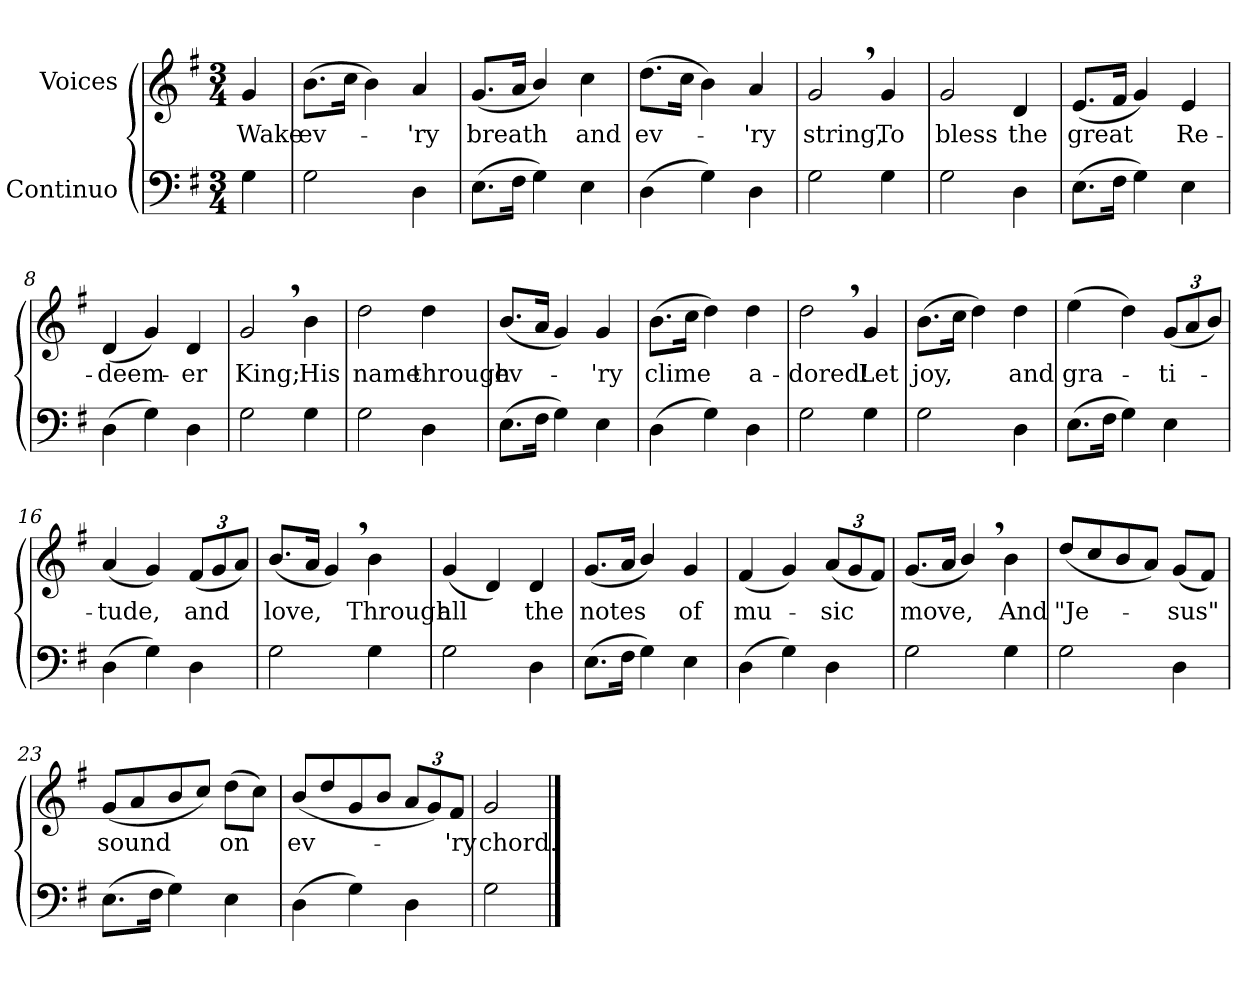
**kern	**kern	**text
*part2	*part1	*part1
*staff2	*staff1	*staff1
*I"Continuo	*I"Voices	*
*clefF4	*clefG2	*
*k[f#]	*k[f#]	*
*G:	*G:	*
*M3/4	*M3/4	*
=1	=1	=1
4G\	4g/	Wake
=2	=2	=2
2G\	(8.b\L	ev-
.	16cc\Jk	.
.	4b\)	.
4D\	4a/	-'ry
=3	=3	=3
(8.E\L	(<8.g/L	breath
16F#\Jk	16a/Jk	.
4G\)	4b/)	.
4E\	4cc\	and
=4	=4	=4
(4D\	(8.dd\L	ev-
.	16cc\Jk	.
4G\)	4b\)	.
4D\	4a/	-'ry
=5	=5	=5
2G\	2g,/	string,
4G\	4g/	To
=6	=6	=6
2G\	2g/	bless
4D\	4d/	the
!!LO:LB:g=z
=7	=7	=7
(8.E\L	(8.e/L	great
16F#\Jk	16f#/Jk	.
4G\)	4g/)	.
4E\	4e/	Re-
=8	=8	=8
(4D\	(4d/	-deem-
4G\)	4g/)	.
4D\	4d/	-er
=9	=9	=9
2G\	2g,/	King;
4G\	4b\	His
=10	=10	=10
2G\	2dd\	name
4D\	4dd\	through
=11	=11	=11
(8.E\L	(8.b/L	ev-
16F#\Jk	16a/Jk	.
4G\)	4g/)	.
4E\	4g/	-'ry
=12	=12	=12
(4D\	(8.b\L	clime
.	16cc\Jk	.
4G\)	4dd\)	.
4D\	4dd\	a-
=13	=13	=13
2G\	2dd,\	-dored!
4G\	4g/	Let
!!LO:LB:g=z
=14	=14	=14
2G\	(8.b\L	joy,
.	16cc\Jk	.
.	4dd\)	.
4D\	4dd\	and
=15	=15	=15
(8.E\L	(4ee\	gra-
16F#\Jk	.	.
4G\)	4dd\)	.
4E\	(12g/L	-ti-
.	12a/	.
.	12b/J)	.
=16	=16	=16
(4D\	(4a/	-tude,
4G\)	4g/)	.
4D\	(12f#/L	and
.	12g/	.
.	12a/J)	.
=17	=17	=17
2G\	(8.b/L	love,
.	16a/Jk	.
.	4g,/)	.
4G\	4b\	Through
=18	=18	=18
2G\	(4g/	all
.	4d/)	.
4D\	4d/	the
=19	=19	=19
(8.E\L	(<8.g/L	notes
16F#\Jk	16a/Jk	.
4G\)	4b/)	.
4E\	4g/	of
!!LO:LB:g=z
=20	=20	=20
(4D\	(4f#/	mu-
4G\)	4g/)	.
4D\	(12a/L	-sic
.	12g/	.
.	12f#/J)	.
=21	=21	=21
2G\	(<8.g/L	move,
.	16a/Jk	.
.	4b,/)	.
4G\	4b\	And
=22	=22	=22
2G\	(<8dd/L	"Je-
.	8cc/	.
.	8b/	.
.	8a/J)	.
4D\	(8g/L	-sus"
.	8f#/J)	.
=23	=23	=23
(8.E\L	(<8g/L	sound
.	8a/	.
16F#\Jk	.	.
4G\)	8b/	.
.	8cc/J)	.
4E\	(8dd\L	on
.	8cc\J)	.
=24	=24	=24
(4D\	(<8b/L	ev-
.	8dd/	.
4G\)	8g/	.
.	8b/J	.
4D\	12a/L	.
.	12g/)	.
.	12f#/J	-'ry
=25	=25	=25
2G\	2g/	chord.
==	==	==
*-	*-	*-
